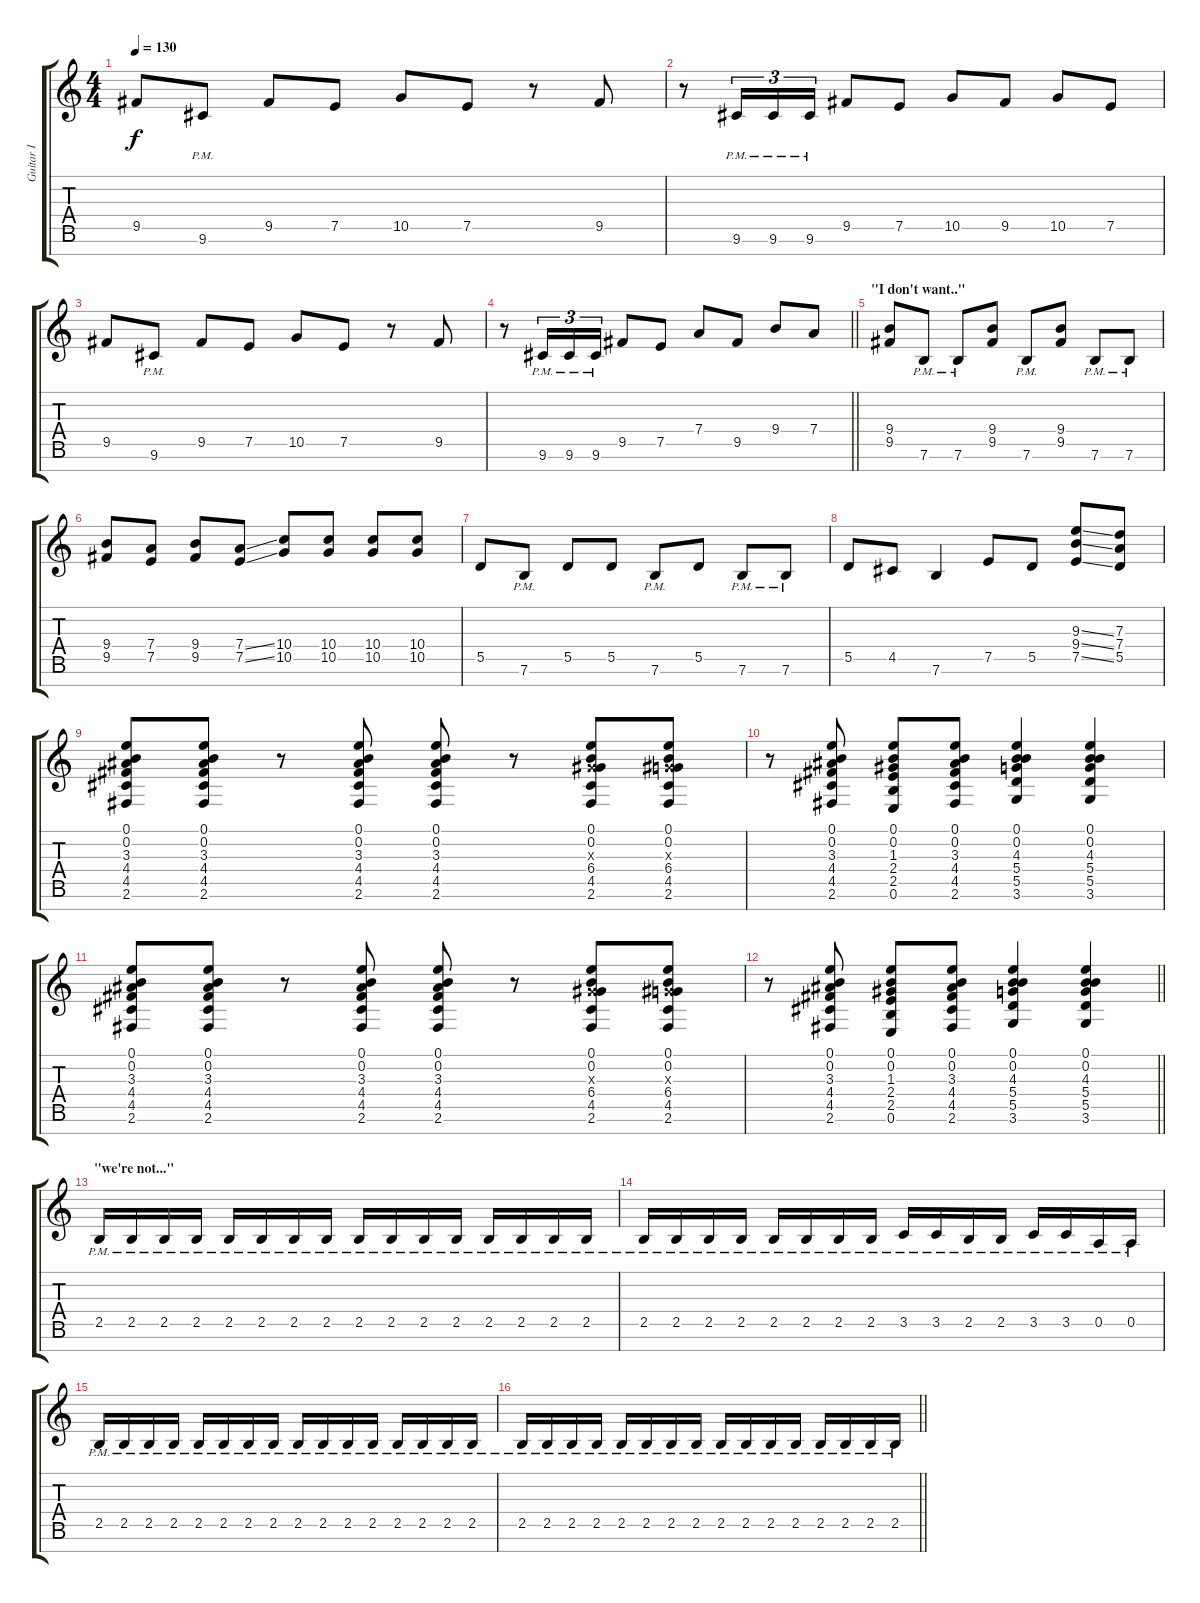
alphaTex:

\track ("Guitar I" "Guitar I") {instrument distortionguitar}
\staff {score tabs}
\tuning (E4 B3 G3 D3 A2 E2 B1) {hide}
\ts (4 4)
\tempo 130
\clef g2
\ks c
9.5.8{dy f} 9.6{pm}.8 9.5.8 7.5.8 10.5.8 7.5.8 r.8 9.5.8 |
r.8 9.6{pm}.16{tu (3 2)} 9.6{pm}.16{tu (3 2)} 9.6{pm}.16{tu (3 2)} 9.5.8 7.5.8 10.5.8 9.5.8 10.5.8 7.5.8 |
9.5.8 9.6{pm}.8 9.5.8 7.5.8 10.5.8 7.5.8 r.8 9.5.8 |
\barLineRight lightlight
r.8 9.6{pm}.16{tu (3 2)} 9.6{pm}.16{tu (3 2)} 9.6{pm}.16{tu (3 2)} 9.5.8 7.5.8 7.4.8 9.5.8 9.4.8 7.4.8 |
\section ("" "\"I don't want..\"")
(9.4 9.5).8 7.6{pm}.8 7.6{pm}.8 (9.4 9.5).8 7.6{pm}.8 (9.4 9.5).8 7.6{pm}.8 7.6{pm}.8 |
(9.4 9.5).8 (7.4 7.5).8 (9.4 9.5).8 (7.4{ss} 7.5{ss}).8 (10.4 10.5).8 (10.4 10.5).8 (10.4 10.5).8 (10.4 10.5).8 |
5.5.8 7.6{pm}.8 5.5.8 5.5.8 7.6{pm}.8 5.5.8 7.6{pm}.8 7.6{pm}.8 |
5.5.8 4.5.8 7.6.4 7.5.8 5.5.8 (9.3{ss} 9.4{ss} 7.5{ss}).8 (7.3 7.4 5.5).8 |
(0.1 0.2 3.3 4.4 4.5 2.6).8 (0.1 0.2 3.3 4.4 4.5 2.6).8 r.8 (0.1 0.2 3.3 4.4 4.5 2.6).8 (0.1 0.2 3.3 4.4 4.5 2.6).8 r.8 (0.1 0.2 0.3{x} 6.4 4.5 2.6).8 (0.1 0.2 0.3{x} 6.4 4.5 2.6).8 |
r.8 (0.1 0.2 3.3 4.4 4.5 2.6).8 (0.1 0.2 1.3 2.4 2.5 0.6).8 (0.1 0.2 3.3 4.4 4.5 2.6).8 (0.1 0.2 4.3 5.4 5.5 3.6).4 (0.1 0.2 4.3 5.4 5.5 3.6).4 |
(0.1 0.2 3.3 4.4 4.5 2.6).8 (0.1 0.2 3.3 4.4 4.5 2.6).8 r.8 (0.1 0.2 3.3 4.4 4.5 2.6).8 (0.1 0.2 3.3 4.4 4.5 2.6).8 r.8 (0.1 0.2 0.3{x} 6.4 4.5 2.6).8 (0.1 0.2 0.3{x} 6.4 4.5 2.6).8 |
\barLineRight lightlight
r.8 (0.1 0.2 3.3 4.4 4.5 2.6).8 (0.1 0.2 1.3 2.4 2.5 0.6).8 (0.1 0.2 3.3 4.4 4.5 2.6).8 (0.1 0.2 4.3 5.4 5.5 3.6).4 (0.1 0.2 4.3 5.4 5.5 3.6).4 |
\section ("" "\"we're not...\"")
2.5{pm}.16{volume 16 balance 8} 2.5{pm}.16 2.5{pm}.16 2.5{pm}.16 2.5{pm}.16 2.5{pm}.16 2.5{pm}.16 2.5{pm}.16 2.5{pm}.16 2.5{pm}.16 2.5{pm}.16 2.5{pm}.16 2.5{pm}.16 2.5{pm}.16 2.5{pm}.16 2.5{pm}.16 |
2.5{pm}.16 2.5{pm}.16 2.5{pm}.16 2.5{pm}.16 2.5{pm}.16 2.5{pm}.16 2.5{pm}.16 2.5{pm}.16 3.5{pm}.16 3.5{pm}.16 2.5{pm}.16 2.5{pm}.16 3.5{pm}.16 3.5{pm}.16 0.5{pm}.16 0.5{pm}.16 |
2.5{pm}.16 2.5{pm}.16 2.5{pm}.16 2.5{pm}.16 2.5{pm}.16 2.5{pm}.16 2.5{pm}.16 2.5{pm}.16 2.5{pm}.16 2.5{pm}.16 2.5{pm}.16 2.5{pm}.16 2.5{pm}.16 2.5{pm}.16 2.5{pm}.16 2.5{pm}.16 |
\barLineRight lightlight
2.5{pm}.16 2.5{pm}.16 2.5{pm}.16 2.5{pm}.16 2.5{pm}.16 2.5{pm}.16 2.5{pm}.16 2.5{pm}.16 2.5{pm}.16 2.5{pm}.16 2.5{pm}.16 2.5{pm}.16 2.5{pm}.16 2.5{pm}.16 2.5{pm}.16 2.5{pm}.16
